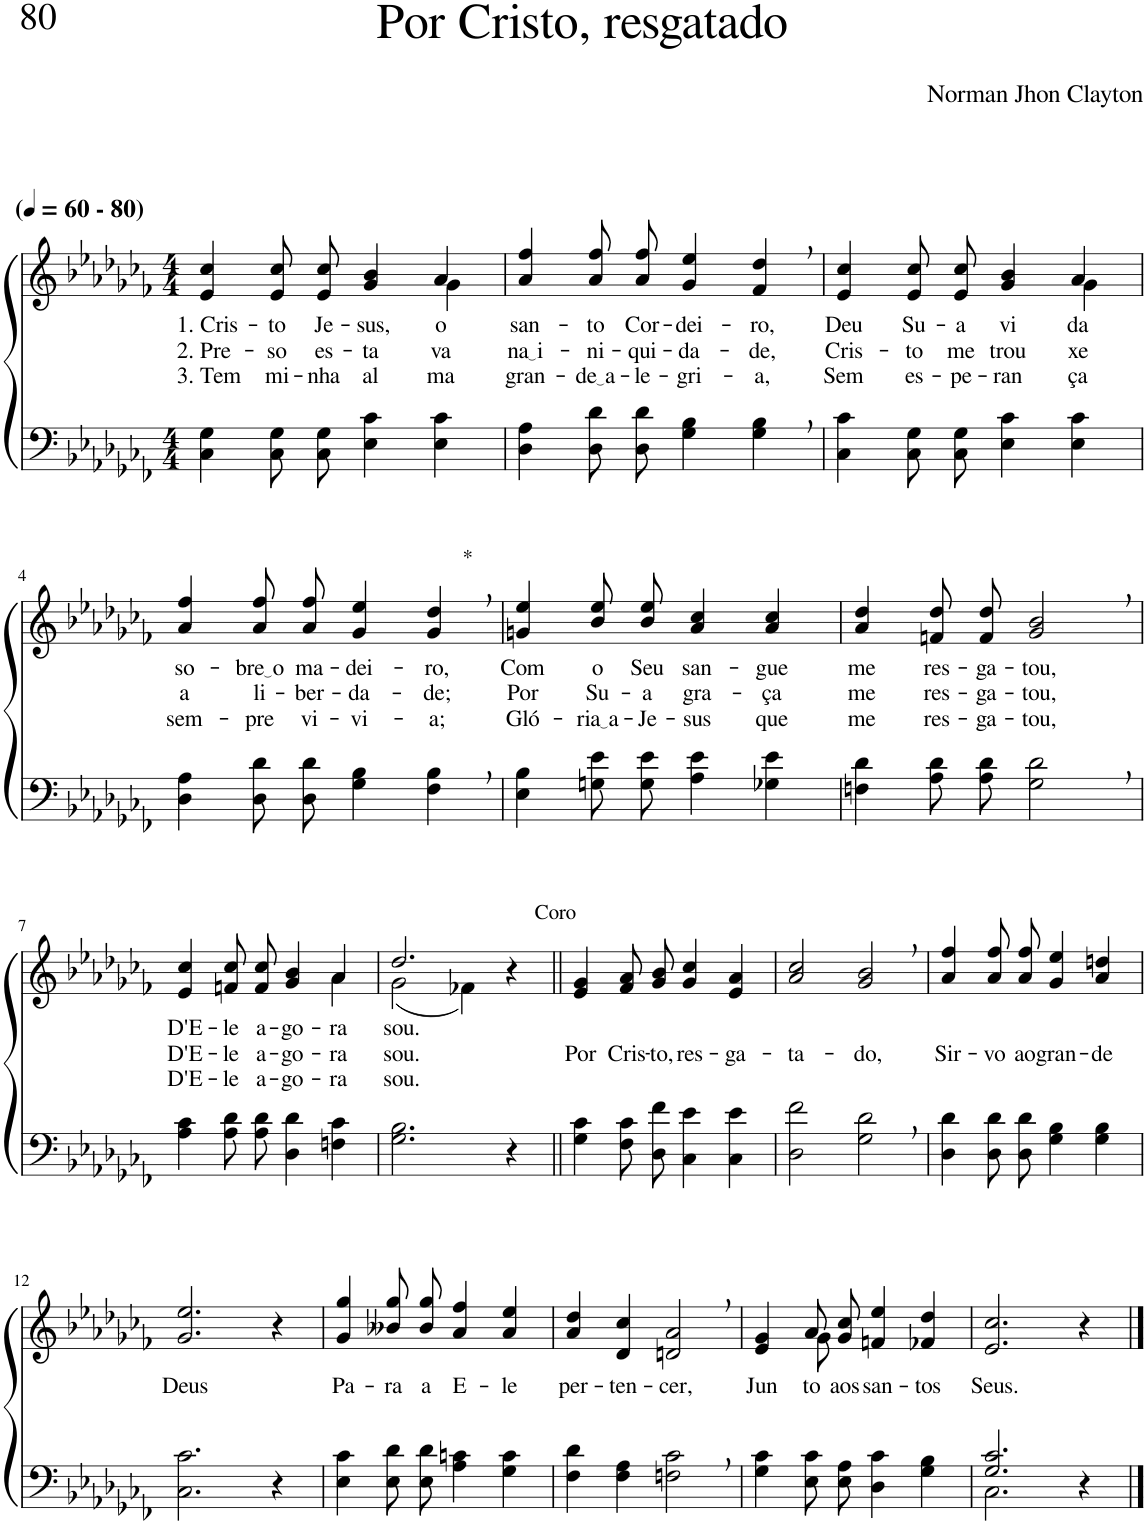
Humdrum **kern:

**kern	**kern	**text	**text	**text
*part2	*part1	*part1	*part1	*part1
*staff2	*staff1	*staff1	*staff1	*staff1
*I"Parte III e IV	*I"Parte I e II	*	*	*
*clefF4	*clefG2	*	*	*
*Trd2c3	*Trd2c3	*	*	*
*k[b-e-a-d-g-c-f-]	*k[b-e-a-d-g-c-f-]	*	*	*
*M4/4	*M4/4	*	*	*
*MM60	*MM60	*	*	*
=1	=1	=1	=1	=1
!	!LO:TX:a:B:t=(	!	!	!
!	!LO:TX:a:B:t=- 80)	!	!	!
!	!	!LO:LY:b	!LO:LY:b	!LO:LY:b
*	*^	*	*	*
4C-\ 4G-\	4e-/ 4cc-/	2.ryy	1. Cris-	2. Pre-	3. Tem
!	!	!	!LO:LY:b	!LO:LY:b	!LO:LY:b
8C-\ 8G-\L	8e-/ 8cc-/L	.	-to	-so	mi-
!	!	!	!LO:LY:b	!LO:LY:b	!LO:LY:b
8C-\ 8G-\J	8e-/ 8cc-/J	.	Je-	es-	-nha
!	!	!	!LO:LY:b	!LO:LY:b	!LO:LY:b
4E-\ 4c-\	4g-/ 4b-/	.	-sus,	-ta-	al-
!	!	!	!LO:LY:b	!LO:LY:b	!LO:LY:b
4E-\ 4c-\	4a-/	4g-\	o	-va	-ma
=2	=2	=2	=2	=2	=2
!	!	!	!LO:LY:b	!LO:LY:b	!LO:LY:b
*	*v	*v	*	*	*
4D-\ 4A-\	4a-/ 4ff-/	san-	na i	gran-
!	!	!LO:LY:b	!LO:LY:b	!LO:LY:b
8D-\ 8d-\L	8a-\ 8ff-\L	-to	-ni-	de a
!	!	!LO:LY:b	!LO:LY:b	!LO:LY:b
8D-\ 8d-\J	8a-\ 8ff-\J	Cor-	-qui-	-le-
!	!	!LO:LY:b	!LO:LY:b	!LO:LY:b
4G-\ 4B-\	4g-/ 4ee-/	-dei-	-da-	-gri-
!	!	!LO:LY:b	!LO:LY:b	!LO:LY:b
4G-\, 4B-\,	4f-/, 4dd-/,	-ro,	-de,	-a,
=3	=3	=3	=3	=3
!	!	!LO:LY:b	!LO:LY:b	!LO:LY:b
*	*^	*	*	*
4C-\ 4c-\	4e-/ 4cc-/	2.ryy	Deu	Cris-	Sem
!	!	!	!LO:LY:b	!LO:LY:b	!LO:LY:b
8C-\ 8G-\L	8e-/ 8cc-/L	.	Su-	-to	es-
!	!	!	!LO:LY:b	!LO:LY:b	!LO:LY:b
8C-\ 8G-\J	8e-/ 8cc-/J	.	-a	me	-pe-
!	!	!	!LO:LY:b	!LO:LY:b	!LO:LY:b
4E-\ 4c-\	4g-/ 4b-/	.	vi-	trou-	-ran-
!	!	!	!LO:LY:b	!LO:LY:b	!LO:LY:b
4E-\ 4c-\	4a-/	4g-\	-da	-xe	-ça
!!LO:LB:g=z
=4	=4	=4	=4	=4	=4
!	!	!	!LO:LY:b	!LO:LY:b	!LO:LY:b
*	*v	*v	*	*	*
4D-\ 4A-\	4a-/ 4ff-/	so-	a	sem-
!	!	!LO:LY:b	!LO:LY:b	!LO:LY:b
8D-\ 8d-\L	8a-\ 8ff-\L	bre o	li-	-pre
!	!	!LO:LY:b	!LO:LY:b	!LO:LY:b
8D-\ 8d-\J	8a-\ 8ff-\J	ma-	-ber-	vi-
!	!	!LO:LY:b	!LO:LY:b	!LO:LY:b
4G-\ 4B-\	4g-/ 4ee-/	-dei-	-da-	-vi-
!	!LO:TX:a:t=*	!	!	!
!	!	!LO:LY:b	!LO:LY:b	!LO:LY:b
4F-\, 4B-\,	4g-/, 4dd-/,	-ro,	-de;	-a;
=5	=5	=5	=5	=5
!	!	!LO:LY:b	!LO:LY:b	!LO:LY:b
4E-\ 4B-\	4gn/ 4ee-/	Com	Por	Gló-
!	!	!LO:LY:b	!LO:LY:b	!LO:LY:b
8Gn\ 8e-\L	8b-\ 8ee-\L	o	Su-	ria a
!	!	!LO:LY:b	!LO:LY:b	!LO:LY:b
8G\ 8e-\J	8b-\ 8ee-\J	Seu	-a	-Je-
!	!	!LO:LY:b	!LO:LY:b	!LO:LY:b
4A-\ 4e-\	4a-/ 4cc-/	san-	gra-	-sus
!	!	!LO:LY:b	!LO:LY:b	!LO:LY:b
4G-X\ 4e-\	4a-/ 4cc-/	-gue	-ça	que
=6	=6	=6	=6	=6
!	!	!LO:LY:b	!LO:LY:b	!LO:LY:b
4Fn\ 4d-\	4a-/ 4dd-/	me	me	me
!	!	!LO:LY:b	!LO:LY:b	!LO:LY:b
8A-\ 8d-\L	8fn/ 8dd-/L	res-	res-	res-
!	!	!LO:LY:b	!LO:LY:b	!LO:LY:b
8A-\ 8d-\J	8f/ 8dd-/J	-ga-	-ga-	-ga-
!	!	!LO:LY:b	!LO:LY:b	!LO:LY:b
2G-\, 2d-\,	2g-/, 2b-/,	-tou,	-tou,	-tou,
!!LO:LB:g=z
=7	=7	=7	=7	=7
*	*^	*	*	*
!	!	!	!LO:LY:b	!LO:LY:b	!LO:LY:b
4A-\ 4c-\	2.ryy	4e-/ 4cc-/	D'E-	D'E-	D'E-
!	!	!	!LO:LY:b	!LO:LY:b	!LO:LY:b
8A-\ 8d-\L	.	8fn/ 8cc-/L	-le	-le	-le
!	!	!	!LO:LY:b	!LO:LY:b	!LO:LY:b
8A-\ 8d-\J	.	8f/ 8cc-/J	a-	a-	a-
!	!	!	!LO:LY:b	!LO:LY:b	!LO:LY:b
4D-\ 4d-\	.	4g-/ 4b-/	-go-	-go-	-go-
!	!	!	!LO:LY:b	!LO:LY:b	!LO:LY:b
4Fn\ 4c-\	4a-\	4a-/	-ra	-ra	-ra
=8	=8	=8	=8	=8	=8
!	!	!	!LO:LY:b	!LO:LY:b	!LO:LY:b
2.G-\ 2.B-\	2.dd-/	(2g-\	sou.	sou.	sou.
.	.	4f-X\)	.	.	.
!	!LO:TX:a:t=Coro	!	!	!	!
4r	4r	4ryy	.	.	.
=9||	=9||	=9||	=9||	=9||	=9||
!	!	!	!	!LO:LY:b	!
*	*v	*v	*	*	*
4G-\ 4c-\	4e-/ 4g-/	.	Por	.
!	!	!	!LO:LY:b	!
8F-\ 8c-\L	8f-/ 8a-/L	.	Cris-	.
!	!	!	!LO:LY:b	!
8D-\ 8f-\J	8g-/ 8b-/J	.	-to,	.
!	!	!	!LO:LY:b	!
4C-\ 4e-\	4g-/ 4cc-/	.	res-	.
!	!	!	!LO:LY:b	!
4C-\ 4e-\	4e-/ 4a-/	.	-ga-	.
=10	=10	=10	=10	=10
!	!	!	!LO:LY:b	!
2D-\ 2f-\	2a-/ 2cc-/	.	-ta-	.
!	!	!	!LO:LY:b	!
2G-\, 2d-\,	2g-/, 2b-/,	.	-do,	.
=11	=11	=11	=11	=11
!	!	!	!LO:LY:b	!
4D-\ 4d-\	4a-/ 4ff-/	.	Sir-	.
!	!	!	!LO:LY:b	!
8D-\ 8d-\L	8a-\ 8ff-\L	.	-vo	.
!	!	!	!LO:LY:b	!
8D-\ 8d-\J	8a-\ 8ff-\J	.	ao	.
!	!	!	!LO:LY:b	!
4G-\ 4B-\	4g-/ 4ee-/	.	gran-	.
!	!	!	!LO:LY:b	!
4G-\ 4B-\	4a-/ 4ddn/	.	-de	.
!!LO:LB:g=z
=12	=12	=12	=12	=12
!	!	!LO:LY:b	!	!
2.C-\ 2.c-\	2.g-/ 2.ee-/	Deus	.	.
4r	4r	.	.	.
=13	=13	=13	=13	=13
!	!	!LO:LY:b	!	!
4E-\ 4c-\	4g-/ 4gg-/	Pa-	.	.
!	!	!LO:LY:b	!	!
8E-\ 8d-\L	8b--X\ 8gg-\L	-ra	.	.
!	!	!LO:LY:b	!	!
8E-\ 8d-\J	8b--\ 8gg-\J	a	.	.
!	!	!LO:LY:b	!	!
4A-\ 4cn\	4a-/ 4ff-/	E-	.	.
!	!	!LO:LY:b	!	!
4G-\ 4c\	4a-/ 4ee-/	-le	.	.
=14	=14	=14	=14	=14
!	!	!LO:LY:b	!	!
4F-\ 4d-\	4a-/ 4dd-/	per-	.	.
!	!	!LO:LY:b	!	!
4F-\ 4A-\	4d-/ 4cc-/	-ten-	.	.
!	!	!LO:LY:b	!	!
2Fn\, 2c-\,	2dn/, 2a-/,	-cer,	.	.
=15	=15	=15	=15	=15
!	!	!LO:LY:b	!	!
*	*^	*	*	*
4G-\ 4c-\	4e-/ 4g-/	4ryy	Jun-	.	.
!	!	!	!LO:LY:b	!	!
8E-\ 8c-\L	8a-\L	8g-\	-to	.	.
!	!	!	!LO:LY:b	!	!
8E-\ 8A-\J	8g-\ 8cc-\J	2ryy	aos	.	.
!	!	!	!LO:LY:b	!	!
4D-\ 4c-\	4fn/ 4ee-/	.	san-	.	.
!	!	!	!LO:LY:b	!	!
4G-\ 4B-\	4f-X/ 4dd-/	.	-tos	.	.
.	.	8ryy	.	.	.
=16	=16	=16	=16	=16	=16
*^	*	*	*	*	*
!	!	!	!	!LO:LY:b	!	!
*	*	*v	*v	*	*	*
2.G-/ 2.c-/	2.C-\	2.e-/ 2.cc-/	Seus.	.	.
4r	4ryy	4r	.	.	.
*v	*v	*	*	*	*
==	==	==	==	==
*-	*-	*-	*-	*-
